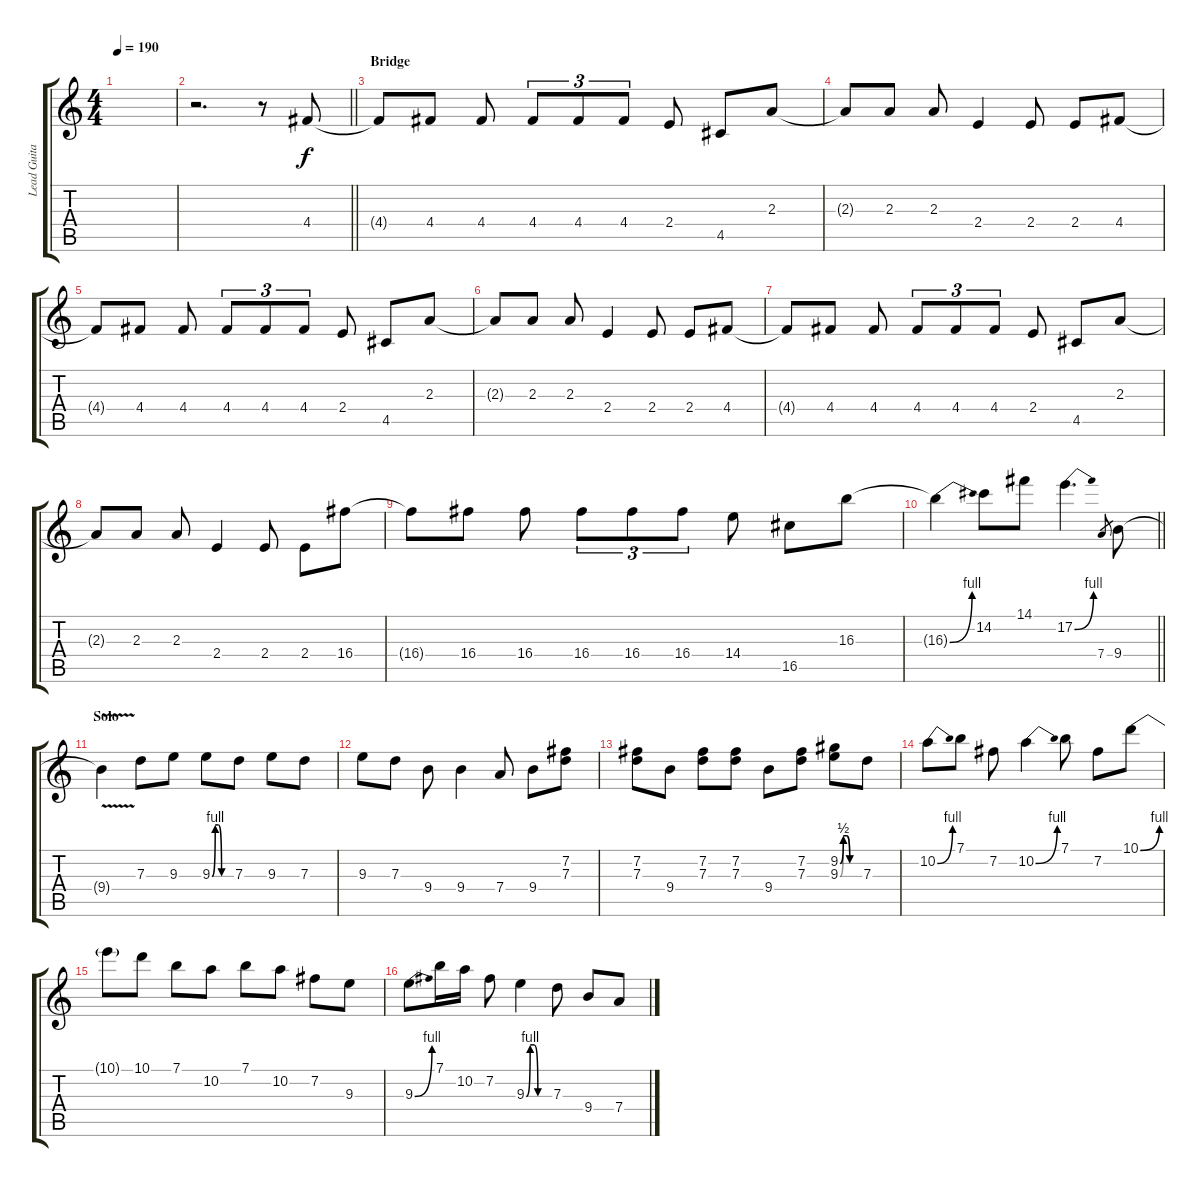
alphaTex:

\track ("Lead Guitar" "Lead Guita") {instrument distortionguitar}
\staff {score tabs}
\tuning (E4 B3 G3 D3 A2 E2) {hide}
\ts (4 4)
\tempo 190
\clef g2
\ks c
|
\barLineRight lightlight
r.2{d} r.8 4.4.8 |
\section ("" "Bridge")
4.4{t}.8 4.4.8 4.4.8 4.4.8{tu (3 2)} 4.4.8{tu (3 2)} 4.4.8{tu (3 2)} 2.4.8 4.5.8 2.3.8 |
2.3{t}.8 2.3.8 2.3.8 2.4.4 2.4.8 2.4.8 4.4.8 |
4.4{t}.8 4.4.8 4.4.8 4.4.8{tu (3 2)} 4.4.8{tu (3 2)} 4.4.8{tu (3 2)} 2.4.8 4.5.8 2.3.8 |
2.3{t}.8 2.3.8 2.3.8 2.4.4 2.4.8 2.4.8 4.4.8 |
4.4{t}.8 4.4.8 4.4.8 4.4.8{tu (3 2)} 4.4.8{tu (3 2)} 4.4.8{tu (3 2)} 2.4.8 4.5.8 2.3.8 |
2.3{t}.8 2.3.8 2.3.8 2.4.4 2.4.8 2.4.8 16.4.8 |
16.4{t}.8 16.4.8 16.4.8 16.4.8{tu (3 2)} 16.4.8{tu (3 2)} 16.4.8{tu (3 2)} 14.4.8 16.5.8 16.3.8 |
\barLineRight lightlight
16.3{be (bend 0 0 60 4) t}.4 14.2.8 14.1.8 17.2{be (bend 0 0 60 4)}.4{d} 7.4.8{gr} 9.4.8 |
\section ("" "Solo")
9.4{v t}.4 7.3.8 9.3.8 9.3{be (custom 0 0 10 4 20 4 30 0 60 0)}.8 7.3.8 9.3.8 7.3.8 |
9.3.8 7.3.8 9.4.8 9.4.4 7.4.8 9.4.8 (7.2 7.3).8 |
(7.2 7.3).8 9.4.8 (7.2 7.3).8 (7.2 7.3).8 9.4.8 (7.2 7.3).8 (9.2{be (custom 0 0 10 2 20 2 30 0 60 0)} 9.3{be (custom 0 0 10 2 20 2 30 0 60 0)}).8 7.3.8 |
10.2{be (bend 0 0 60 4)}.8 7.1.8 7.2.8 10.2{be (bend 0 0 60 4)}.4 7.1.8 7.2.8 10.1{be (bend 0 0 60 4)}.8 |
10.1{t}.8 10.1.8 7.1.8 10.2.8 7.1.8 10.2.8 7.2.8 9.3.8 |
9.3{be (bend 0 0 60 4)}.8 7.1.16 10.2.16 7.2.8 9.3{be (custom 0 0 10 4 20 4 30 0 60 0)}.4 7.3.8 9.4.8 7.4.8
